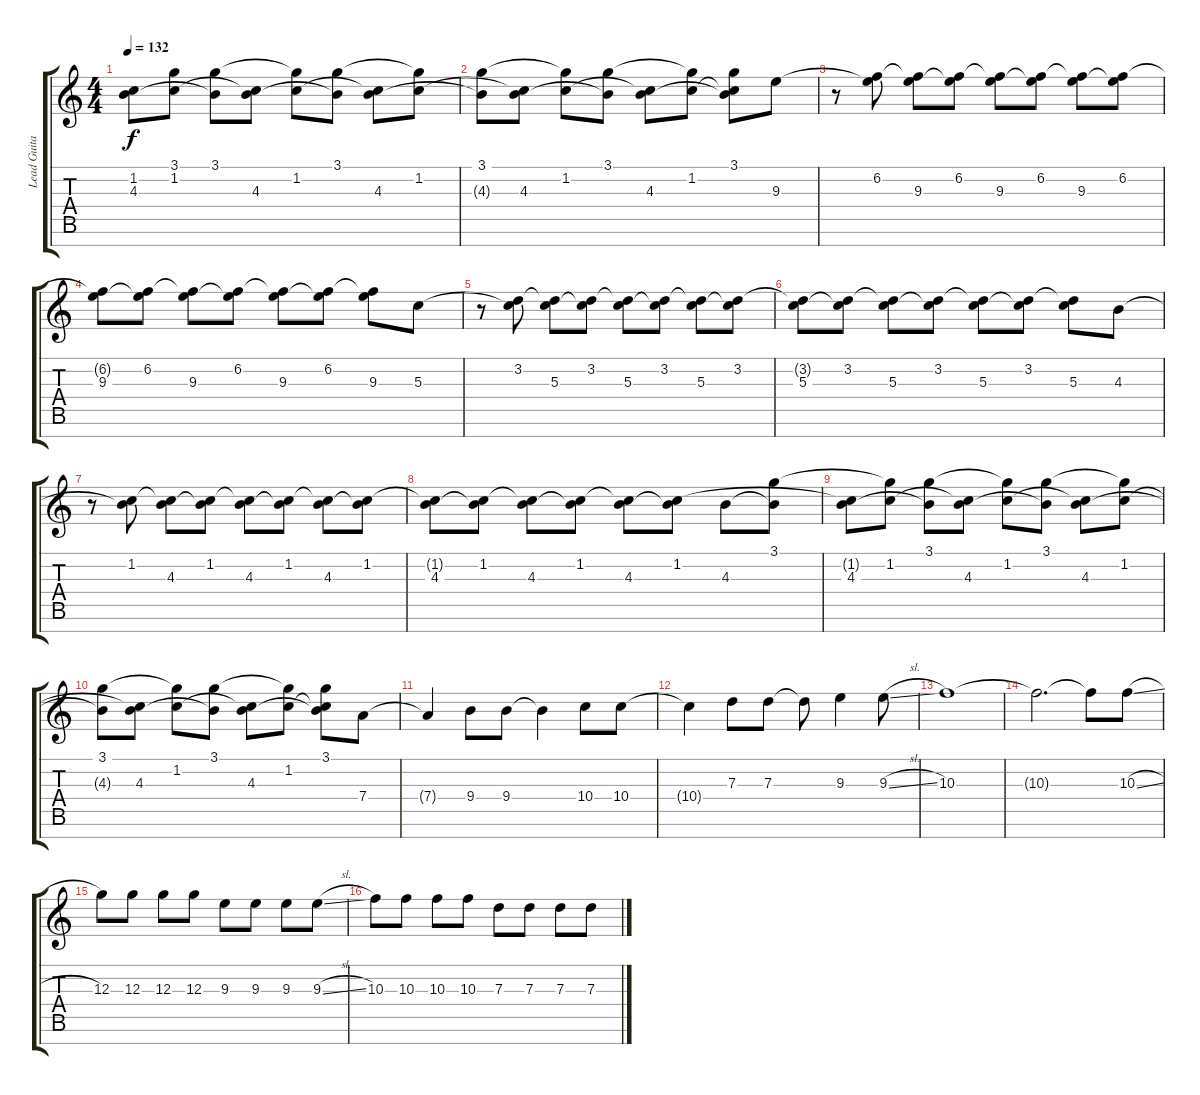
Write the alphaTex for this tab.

\track ("Lead Guitar" "Lead Guita") {instrument distortionguitar}
\staff {score tabs}
\tuning (E4 B3 G3 D3 A2 E2 B1) {hide}
\ts (4 4)
\tempo 132
\clef g2
\ks aminor
(1.2{t} 4.3).8{dy f} (3.1{t} 1.2).8 (3.1 4.3{t}).8 (1.2{t} 4.3).8 (3.1{t} 1.2).8 (3.1 4.3{t}).8 (1.2{t} 4.3).8 (3.1{t} 1.2).8 |
(3.1 4.3{t}).8 (1.2{t} 4.3).8 (3.1{t} 1.2).8 (3.1 4.3{t}).8 (1.2{t} 4.3).8 (3.1{t} 1.2).8 (3.1 1.2{t} 4.3{t}).8 9.3.8 |
r.8 (6.2 9.3{t}).8 (6.2{t} 9.3).8 (6.2 9.3{t}).8 (6.2{t} 9.3).8 (6.2 9.3{t}).8 (6.2{t} 9.3).8 (6.2 9.3{t}).8 |
(6.2{t} 9.3).8 (6.2 9.3{t}).8 (6.2{t} 9.3).8 (6.2 9.3{t}).8 (6.2{t} 9.3).8 (6.2 9.3{t}).8 (6.2{t} 9.3).8 5.3.8 |
r.8 (3.2 5.3{t}).8 (3.2{t} 5.3).8 (3.2 5.3{t}).8 (3.2{t} 5.3).8 (3.2 5.3{t}).8 (3.2{t} 5.3).8 (3.2 5.3{t}).8 |
(3.2{t} 5.3).8 (3.2 5.3{t}).8 (3.2{t} 5.3).8 (3.2 5.3{t}).8 (3.2{t} 5.3).8 (3.2 5.3{t}).8 (3.2{t} 5.3).8 4.3.8 |
r.8 (1.2 4.3{t}).8 (1.2{t} 4.3).8 (1.2 4.3{t}).8 (1.2{t} 4.3).8 (1.2 4.3{t}).8 (1.2{t} 4.3).8 (1.2 4.3{t}).8 |
(1.2{t} 4.3).8 (1.2 4.3{t}).8 (1.2{t} 4.3).8 (1.2 4.3{t}).8 (1.2{t} 4.3).8 (1.2 4.3{t}).8 4.3.8 (3.1 4.3{t}).8 |
(1.2{t} 4.3).8 (3.1{t} 1.2).8 (3.1 4.3{t}).8 (1.2{t} 4.3).8 (3.1{t} 1.2).8 (3.1 4.3{t}).8 (1.2{t} 4.3).8 (3.1{t} 1.2).8 |
(3.1 4.3{t}).8 (1.2{t} 4.3).8 (3.1{t} 1.2).8 (3.1 4.3{t}).8 (1.2{t} 4.3).8 (3.1{t} 1.2).8 (3.1 1.2{t} 4.3{t}).8 7.4.8{volume 13} |
7.4{t}.4 9.4.8 9.4.8 9.4{t}.4 10.4.8 10.4.8 |
10.4{t}.4 7.3.8 7.3.8 7.3{t}.8 9.3.4 9.3{sl}.8 |
10.3.1 |
10.3{t}.2{d} 10.3{t}.8 10.3{sl}.8 |
12.3.8 12.3.8 12.3.8 12.3.8 9.3.8 9.3.8 9.3.8 9.3{sl}.8 |
10.3.8 10.3.8 10.3.8 10.3.8 7.3.8 7.3.8 7.3.8 7.3{sl}.8
